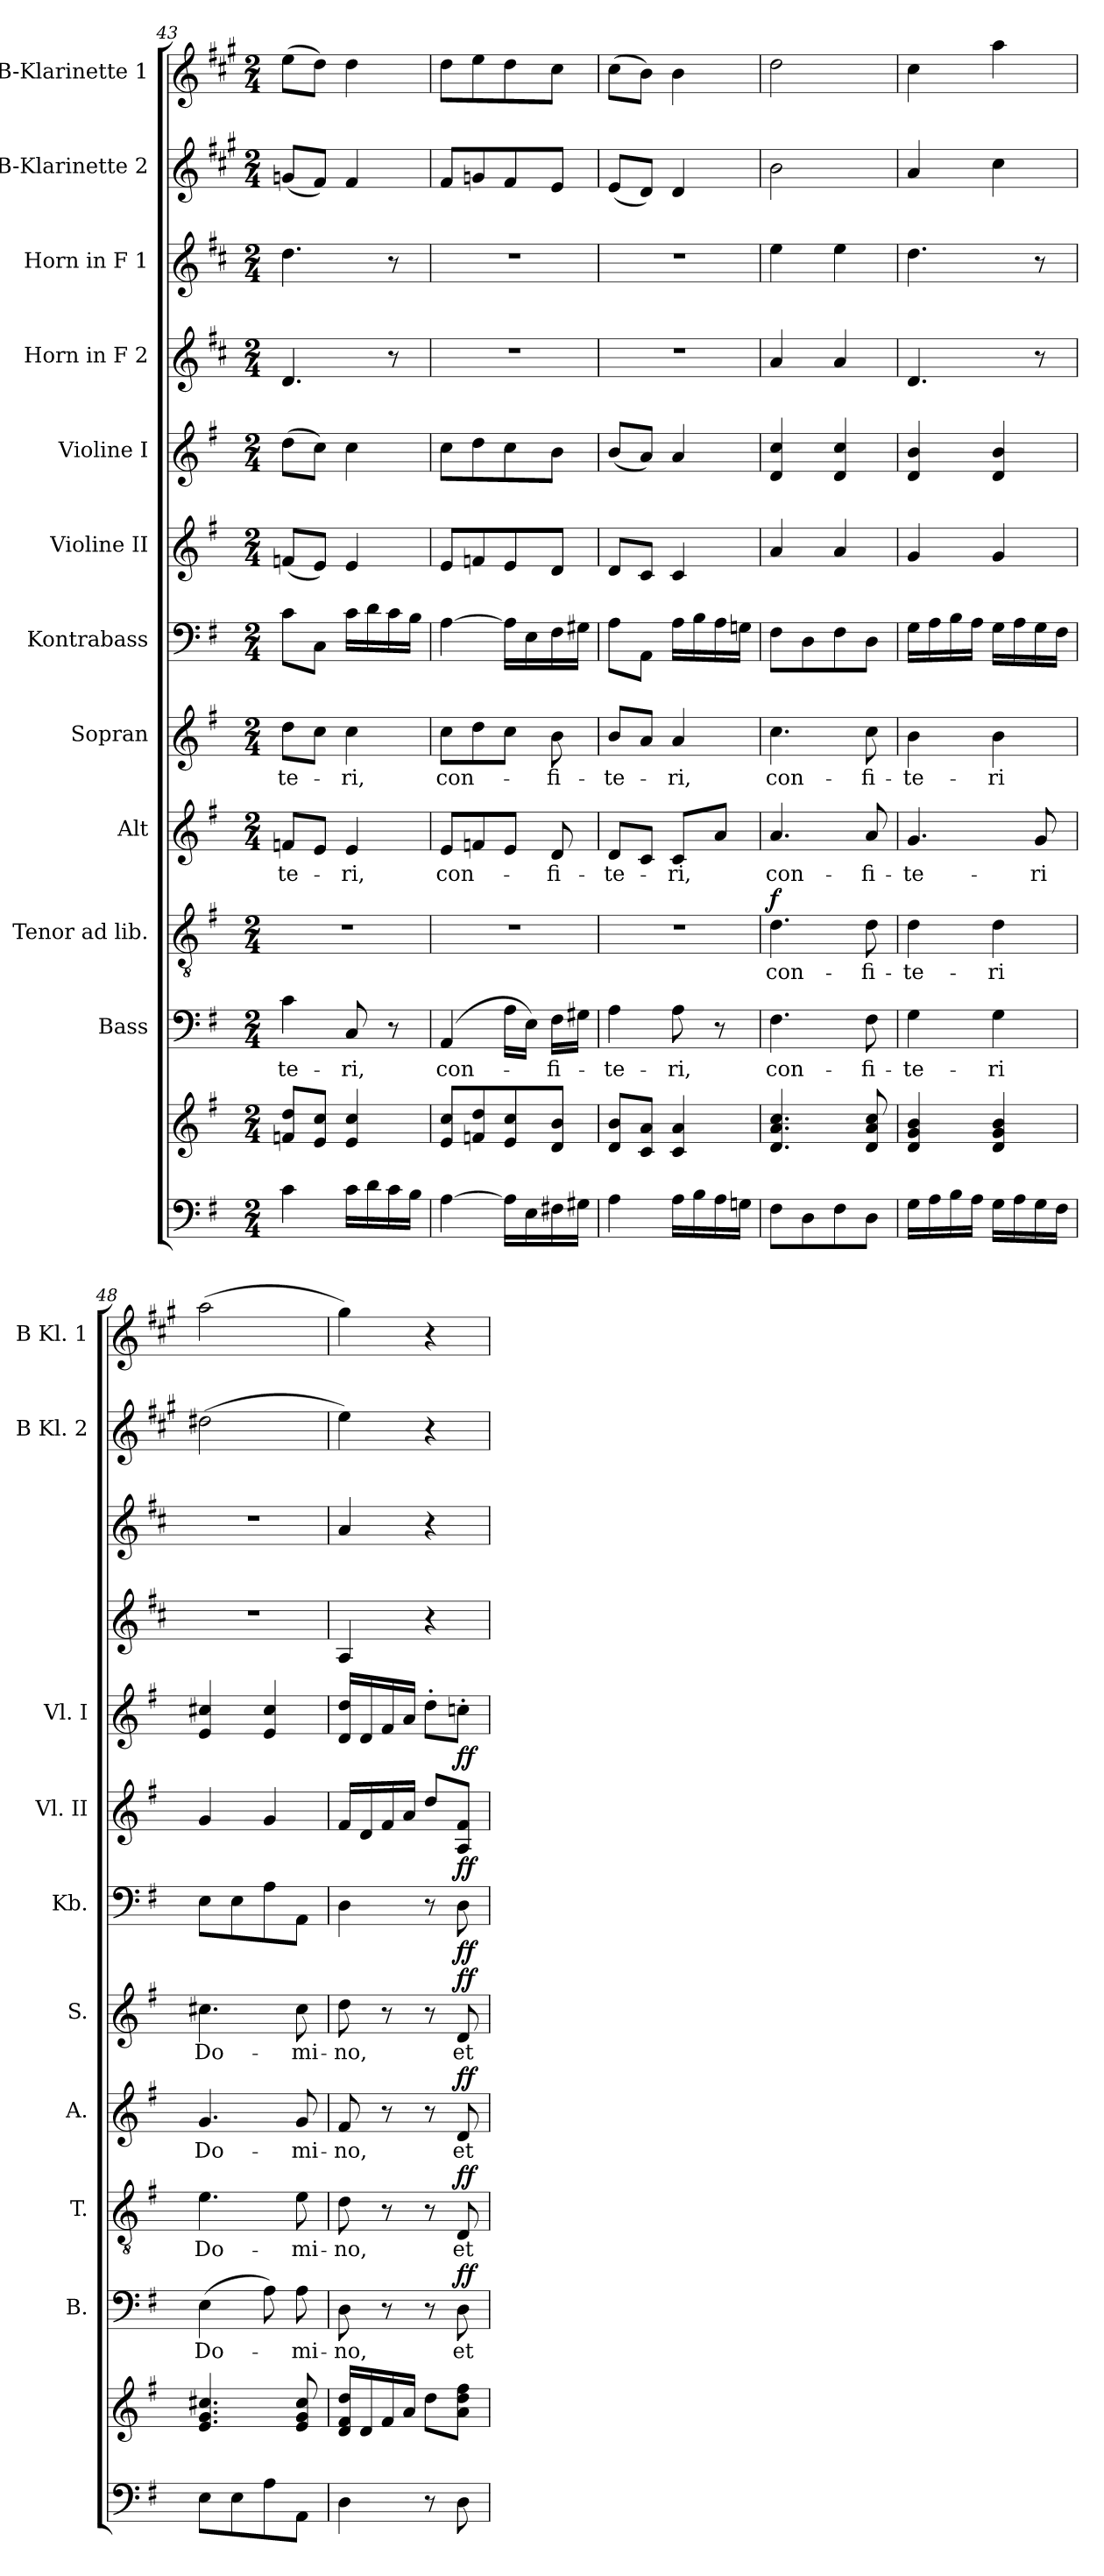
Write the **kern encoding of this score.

**kern	**kern	**kern	**text	**dynam	**kern	**text	**dynam	**kern	**text	**dynam	**kern	**text	**dynam	**kern	**dynam	**kern	**dynam	**kern	**dynam	**kern	**kern	**kern	**kern
*part12	*part12	*part11	*part11	*part11	*part10	*part10	*part10	*part9	*part9	*part9	*part8	*part8	*part8	*part7	*part7	*part6	*part6	*part5	*part5	*part4	*part3	*part2	*part1
*staff13	*staff12	*staff11	*staff11	*staff11	*staff10	*staff10	*staff10	*staff9	*staff9	*staff9	*staff8	*staff8	*staff8	*staff7	*staff7	*staff6	*staff6	*staff5	*staff5	*staff4	*staff3	*staff2	*staff1
*	*	*I"Bass	*	*	*I"Tenor ad lib.	*	*	*I"Alt	*	*	*I"Sopran	*	*	*I"Kontrabass	*	*I"Violine II	*	*I"Violine I	*	*I"Horn in F 2	*I"Horn in F 1	*I"B-Klarinette 2	*I"B-Klarinette 1
*	*	*I'B.	*	*	*I'T.	*	*	*I'A.	*	*	*I'S.	*	*	*I'Kb.	*	*I'Vl. II	*	*I'Vl. I	*	*	*	*I'B Kl. 2	*I'B Kl. 1
*clefF4	*clefG2	*clefF4	*	*	*clefGv2	*	*	*clefG2	*	*	*clefG2	*	*	*clefF4	*	*clefG2	*	*clefG2	*	*clefG2	*clefG2	*clefG2	*clefG2
*	*	*	*	*	*	*	*	*	*	*	*	*	*	*ITrd7c12	*	*	*	*	*	*ITrd4c7	*ITrd4c7	*ITrd1c2	*ITrd1c2
*k[f#]	*k[f#]	*k[f#]	*	*	*k[f#]	*	*	*k[f#]	*	*	*k[f#]	*	*	*k[f#]	*	*k[f#]	*	*k[f#]	*	*k[f#]	*k[f#]	*k[f#]	*k[f#]
*G:	*G:	*G:	*	*	*G:	*	*	*G:	*	*	*G:	*	*	*G:	*	*G:	*	*G:	*	*G:	*G:	*G:	*G:
*M2/4	*M2/4	*M2/4	*	*	*M2/4	*	*	*M2/4	*	*	*M2/4	*	*	*M2/4	*	*M2/4	*	*M2/4	*	*M2/4	*M2/4	*M2/4	*M2/4
=43	=43	=43	=43	=43	=43	=43	=43	=43	=43	=43	=43	=43	=43	=43	=43	=43	=43	=43	=43	=43	=43	=43	=43
!	!	!	!LO:LY:b	!	!	!	!	!	!LO:LY:b	!	!	!LO:LY:b	!	!	!	!	!	!	!	!	!	!	!
4c\	8fn/ 8dd/L	4c\	-te-	.	2r	.	.	8fn/L	-te-	.	8dd\L	-te-	.	8C\L	.	(<8fn/L	.	(>8dd\L	.	4.G/	4.g\	(<8fn/L	(>8dd\L
.	8e/ 8cc/J	.	.	.	.	.	.	8e/J	.	.	8cc\J	.	.	8CC\J	.	8e/J)	.	8cc\J)	.	.	.	8e/J)	8cc\J)
!	!	!	!LO:LY:b	!	!	!	!	!	!LO:LY:b	!	!	!LO:LY:b	!	!	!	!	!	!	!	!	!	!	!
16c\LL	4e/ 4cc/	8C/	-ri,	.	.	.	.	4e/	-ri,	.	4cc\	-ri,	.	16C\LL	.	4e/	.	4cc\	.	.	.	4e/	4cc\
16d\	.	.	.	.	.	.	.	.	.	.	.	.	.	16D\	.	.	.	.	.	.	.	.	.
16c\	.	8r	.	.	.	.	.	.	.	.	.	.	.	16C\	.	.	.	.	.	8r	8r	.	.
16B\JJ	.	.	.	.	.	.	.	.	.	.	.	.	.	16BB\JJ	.	.	.	.	.	.	.	.	.
=44	=44	=44	=44	=44	=44	=44	=44	=44	=44	=44	=44	=44	=44	=44	=44	=44	=44	=44	=44	=44	=44	=44	=44
!	!	!	!LO:LY:b	!	!	!	!	!	!LO:LY:b	!	!	!LO:LY:b	!	!	!	!	!	!	!	!	!	!	!
[4A\	8e/ 8cc/L	(4AA/	con-	.	2r	.	.	8e/L	con-	.	8cc\L	con-	.	[4AA\	.	8e/L	.	8cc\L	.	2r	2r	8e/L	8cc\L
.	8fn/ 8dd/	.	.	.	.	.	.	8fn/	.	.	8dd\	.	.	.	.	8fn/	.	8dd\	.	.	.	8fn/	8dd\
16A\LL]	8e/ 8cc/	16A\LL	.	.	.	.	.	8e/J	.	.	8cc\J	.	.	16AA\LL]	.	8e/	.	8cc\	.	.	.	8e/	8cc\
16E\	.	16E\JJ)	.	.	.	.	.	.	.	.	.	.	.	16EE\	.	.	.	.	.	.	.	.	.
!	!	!	!LO:LY:b	!	!	!	!	!	!LO:LY:b	!	!	!LO:LY:b	!	!	!	!	!	!	!	!	!	!	!
16F#X\	8d/ 8b/J	16F#\LL	-fi-	.	.	.	.	8d/	-fi-	.	8b\	-fi-	.	16FF#\	.	8d/J	.	8b\J	.	.	.	8d/J	8b\J
16G#X\JJ	.	16G#X\JJ	.	.	.	.	.	.	.	.	.	.	.	16GG#X\JJ	.	.	.	.	.	.	.	.	.
=45	=45	=45	=45	=45	=45	=45	=45	=45	=45	=45	=45	=45	=45	=45	=45	=45	=45	=45	=45	=45	=45	=45	=45
!	!	!	!LO:LY:b	!	!	!	!	!	!LO:LY:b	!	!	!LO:LY:b	!	!	!	!	!	!	!	!	!	!	!
4A\	8d/ 8b/L	4A\	-te-	.	2r	.	.	8d/L	-te-	.	8b/L	-te-	.	8AA\L	.	8d/L	.	(<8b/L	.	2r	2r	(<8d/L	(>8b\L
.	8c/ 8a/J	.	.	.	.	.	.	8c/J	.	.	8a/J	.	.	8AAA\J	.	8c/J	.	8a/J)	.	.	.	8c/J)	8a\J)
!	!	!	!LO:LY:b	!	!	!	!	!	!LO:LY:b	!	!	!LO:LY:b	!	!	!	!	!	!	!	!	!	!	!
16A\LL	4c/ 4a/	8A\	-ri,	.	.	.	.	8c/L	-ri,	.	4a/	-ri,	.	16AA\LL	.	4c/	.	4a/	.	.	.	4c/	4a\
16B\	.	.	.	.	.	.	.	.	.	.	.	.	.	16BB\	.	.	.	.	.	.	.	.	.
16A\	.	8r	.	.	.	.	.	8a/J	.	.	.	.	.	16AA\	.	.	.	.	.	.	.	.	.
16Gn\JJ	.	.	.	.	.	.	.	.	.	.	.	.	.	16GGn\JJ	.	.	.	.	.	.	.	.	.
!!LO:PB:g=z
=46	=46	=46	=46	=46	=46	=46	=46	=46	=46	=46	=46	=46	=46	=46	=46	=46	=46	=46	=46	=46	=46	=46	=46
!	!	!	!LO:LY:b	!	!	!LO:LY:b	!LO:DY:a	!	!LO:LY:b	!	!	!LO:LY:b	!	!	!	!	!	!	!	!	!	!	!
8F#\L	4.d/ 4.a/ 4.cc/	4.F#\	con-	.	4.d\	con-	f	4.a/	con-	.	4.cc\	con-	.	8FF#\L	.	4a/	.	4d/ 4cc/	.	4d/	4a\	2a\	2cc\
8D\	.	.	.	.	.	.	.	.	.	.	.	.	.	8DD\	.	.	.	.	.	.	.	.	.
8F#\	.	.	.	.	.	.	.	.	.	.	.	.	.	8FF#\	.	4a/	.	4d/ 4cc/	.	4d/	4a\	.	.
!	!	!	!LO:LY:b	!	!	!LO:LY:b	!	!	!LO:LY:b	!	!	!LO:LY:b	!	!	!	!	!	!	!	!	!	!	!
8D\J	8d/ 8a/ 8cc/	8F#\	-fi-	.	8d\	-fi-	.	8a/	-fi-	.	8cc\	-fi-	.	8DD\J	.	.	.	.	.	.	.	.	.
=47	=47	=47	=47	=47	=47	=47	=47	=47	=47	=47	=47	=47	=47	=47	=47	=47	=47	=47	=47	=47	=47	=47	=47
!	!	!	!LO:LY:b	!	!	!LO:LY:b	!	!	!LO:LY:b	!	!	!LO:LY:b	!	!	!	!	!	!	!	!	!	!	!
16G\LL	4d/ 4g/ 4b/	4G\	-te-	.	4d\	-te-	.	4.g/	-te-	.	4b\	-te-	.	16GG\LL	.	4g/	.	4d/ 4b/	.	4.G/	4.g\	4g/	4b\
16A\	.	.	.	.	.	.	.	.	.	.	.	.	.	16AA\	.	.	.	.	.	.	.	.	.
16B\	.	.	.	.	.	.	.	.	.	.	.	.	.	16BB\	.	.	.	.	.	.	.	.	.
16A\JJ	.	.	.	.	.	.	.	.	.	.	.	.	.	16AA\JJ	.	.	.	.	.	.	.	.	.
!	!	!	!LO:LY:b	!	!	!LO:LY:b	!	!	!	!	!	!LO:LY:b	!	!	!	!	!	!	!	!	!	!	!
16G\LL	4d/ 4g/ 4b/	4G\	-ri	.	4d\	-ri	.	.	.	.	4b\	-ri	.	16GG\LL	.	4g/	.	4d/ 4b/	.	.	.	4b\	4gg\
16A\	.	.	.	.	.	.	.	.	.	.	.	.	.	16AA\	.	.	.	.	.	.	.	.	.
!	!	!	!	!	!	!	!	!	!LO:LY:b	!	!	!	!	!	!	!	!	!	!	!	!	!	!
16G\	.	.	.	.	.	.	.	8g/	-ri	.	.	.	.	16GG\	.	.	.	.	.	8r	8r	.	.
16F#\JJ	.	.	.	.	.	.	.	.	.	.	.	.	.	16FF#\JJ	.	.	.	.	.	.	.	.	.
=48	=48	=48	=48	=48	=48	=48	=48	=48	=48	=48	=48	=48	=48	=48	=48	=48	=48	=48	=48	=48	=48	=48	=48
!	!	!	!LO:LY:b	!	!	!LO:LY:b	!	!	!LO:LY:b	!	!	!LO:LY:b	!	!	!	!	!	!	!	!	!	!	!
8E\L	4.e/ 4.g/ 4.cc#X/	(>4E\	Do-	.	4.e\	Do-	.	4.g/	Do-	.	4.cc#X\	Do-	.	8EE\L	.	4g/	.	4e/ 4cc#X/	.	2r	2r	(>2cc#X\	(>2gg\
8E\	.	.	.	.	.	.	.	.	.	.	.	.	.	8EE\	.	.	.	.	.	.	.	.	.
8A\	.	8A\)	.	.	.	.	.	.	.	.	.	.	.	8AA\	.	4g/	.	4e/ 4cc#/	.	.	.	.	.
!	!	!	!LO:LY:b	!	!	!LO:LY:b	!	!	!LO:LY:b	!	!	!LO:LY:b	!	!	!	!	!	!	!	!	!	!	!
8AA\J	8e/ 8g/ 8cc#/	8A\	-mi-	.	8e\	-mi-	.	8g/	-mi-	.	8cc#\	-mi-	.	8AAA\J	.	.	.	.	.	.	.	.	.
=49	=49	=49	=49	=49	=49	=49	=49	=49	=49	=49	=49	=49	=49	=49	=49	=49	=49	=49	=49	=49	=49	=49	=49
!	!	!	!LO:LY:b	!	!	!LO:LY:b	!	!	!LO:LY:b	!	!	!LO:LY:b	!	!	!	!	!	!	!	!	!	!	!
4D\	16d/ 16f#/ 16dd/LL	8D\	-no,	.	8d\	-no,	.	8f#/	-no,	.	8dd\	-no,	.	4DD\	.	16f#/LL	.	16d/ 16dd/LL	.	4D/	4d/	4dd\)	4ff#\)
.	16d/	.	.	.	.	.	.	.	.	.	.	.	.	.	.	16d/	.	16d/	.	.	.	.	.
.	16f#/	8r	.	.	8r	.	.	8r	.	.	8r	.	.	.	.	16f#/	.	16f#/	.	.	.	.	.
.	16a/JJ	.	.	.	.	.	.	.	.	.	.	.	.	.	.	16a/JJ	.	16a/JJ	.	.	.	.	.
8r	8dd\L	8r	.	.	8r	.	.	8r	.	.	8r	.	.	8r	.	8dd/L	.	8dd'>\L	.	4r	4r	4r	4r
!	!	!	!LO:LY:b	!LO:DY:a	!	!LO:LY:b	!LO:DY:a	!	!LO:LY:b	!LO:DY:a	!	!LO:LY:b	!LO:DY:a	!	!LO:DY:b	!	!LO:DY:b	!	!LO:DY:b	!	!	!	!
8D\	8a\ 8dd\ 8ff#\J	8D\	et	ff	8D/	et	ff	8d/	et	ff	8d/	et	ff	8DD\	ff	8A/ 8f#/J	ff	8ccn'>\J	ff	.	.	.	.
=	=	=	=	=	=	=	=	=	=	=	=	=	=	=	=	=	=	=	=	=	=	=	=
*-	*-	*-	*-	*-	*-	*-	*-	*-	*-	*-	*-	*-	*-	*-	*-	*-	*-	*-	*-	*-	*-	*-	*-
